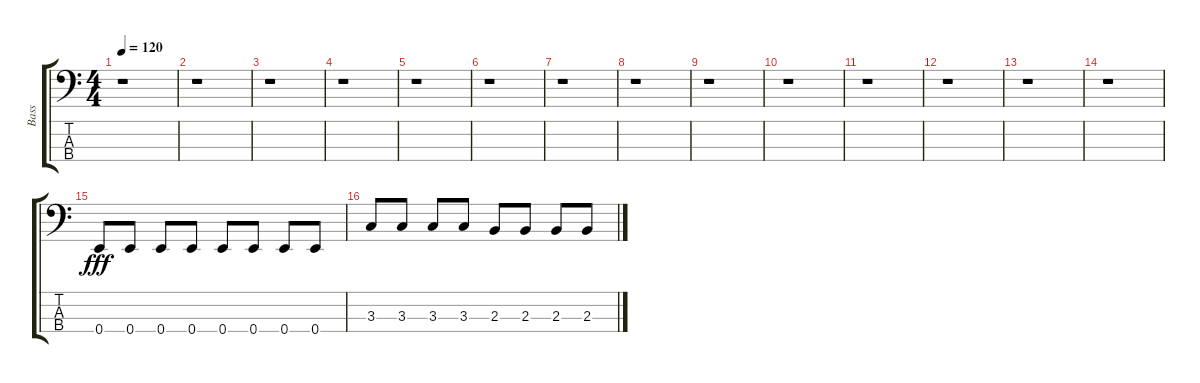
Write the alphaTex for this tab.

\track ("Bass" "Bass") {instrument electricbasspick}
\staff {score tabs}
\tuning (G2 D2 A1 E1) {hide}
\ts (4 4)
\tempo 120
\clef f4
\ks c
r.1{dy fff instrument electricbasspick} |
r.1 |
r.1 |
r.1 |
r.1 |
r.1 |
r.1 |
r.1 |
r.1 |
r.1 |
r.1 |
r.1 |
r.1 |
r.1 |
0.4.8 0.4.8 0.4.8 0.4.8 0.4.8 0.4.8 0.4.8 0.4.8 |
3.3.8 3.3.8 3.3.8 3.3.8 2.3.8 2.3.8 2.3.8 2.3.8
